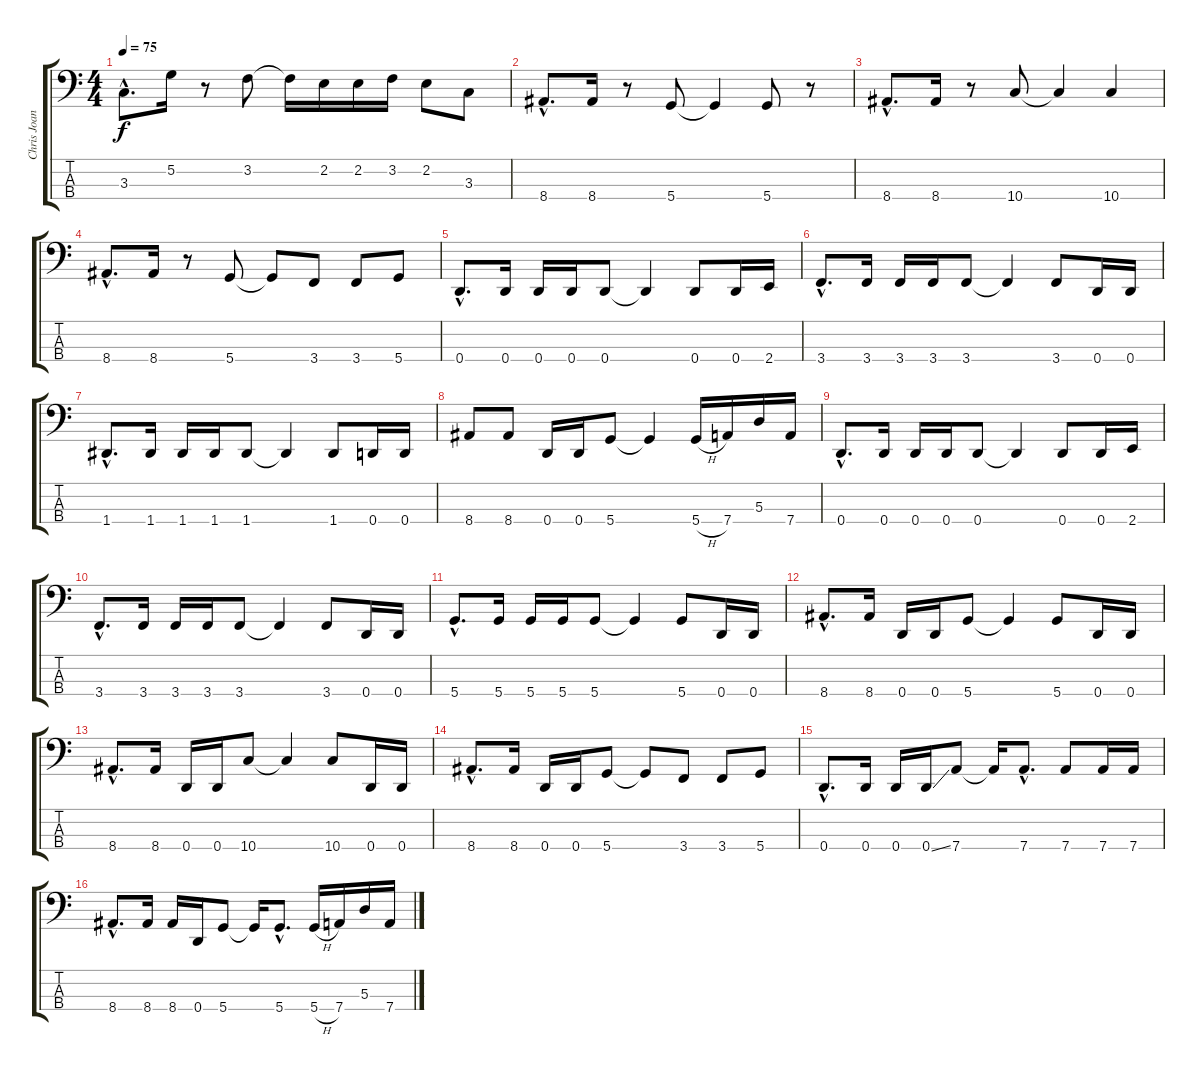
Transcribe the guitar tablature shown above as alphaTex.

\track ("Chris Joannou (basse)" "Chris Joan") {instrument electricbasspick}
\staff {score tabs}
\tuning (G2 D2 A1 D1) {hide}
\ts (4 4)
\tempo 75
\clef f4
\ks c
3.3{hac}.8{d dy f} 5.2.16 r.8 3.2.8 3.2{t}.16 2.2.16 2.2.16 3.2.16 2.2.8 3.3.8 |
8.4{hac}.8{d} 8.4.16 r.8 5.4.8 5.4{t}.4 5.4.8 r.8 |
8.4{hac}.8{d} 8.4.16 r.8 10.4.8 10.4{t}.4 10.4.4 |
8.4{hac}.8{d} 8.4.16 r.8 5.4.8 5.4{t}.8 3.4.8 3.4.8 5.4.8 |
0.4{hac}.8{d} 0.4.16 0.4.16 0.4.16 0.4.8 0.4{t}.4 0.4.8 0.4.16 2.4.16 |
3.4{hac}.8{d} 3.4.16 3.4.16 3.4.16 3.4.8 3.4{t}.4 3.4.8 0.4.16 0.4.16 |
1.4{hac}.8{d} 1.4.16 1.4.16 1.4.16 1.4.8 1.4{t}.4 1.4.8 0.4.16 0.4.16 |
8.4.8 8.4.8 0.4.16 0.4.16 5.4.8 5.4{t}.4 5.4{h}.16 7.4.16 5.3.16 7.4.16 |
0.4{hac}.8{d} 0.4.16 0.4.16 0.4.16 0.4.8 0.4{t}.4 0.4.8 0.4.16 2.4.16 |
3.4{hac}.8{d} 3.4.16 3.4.16 3.4.16 3.4.8 3.4{t}.4 3.4.8 0.4.16 0.4.16 |
5.4{hac}.8{d} 5.4.16 5.4.16 5.4.16 5.4.8 5.4{t}.4 5.4.8 0.4.16 0.4.16 |
8.4{hac}.8{d} 8.4.16 0.4.16 0.4.16 5.4.8 5.4{t}.4 5.4.8 0.4.16 0.4.16 |
8.4{hac}.8{d} 8.4.16 0.4.16 0.4.16 10.4.8 10.4{t}.4 10.4.8 0.4.16 0.4.16 |
8.4{hac}.8{d} 8.4.16 0.4.16 0.4.16 5.4.8 5.4{t}.8 3.4.8 3.4.8 5.4.8 |
0.4{hac}.8{d} 0.4.16 0.4.16 0.4{ss}.16 7.4.8 7.4{t}.16 7.4{hac}.8{d} 7.4.8 7.4.16 7.4.16 |
8.4{hac}.8{d} 8.4.16 8.4.16 0.4.16 5.4.8 5.4{t}.16 5.4{hac}.8{d} 5.4{h}.16 7.4.16 5.3.16 7.4.16
